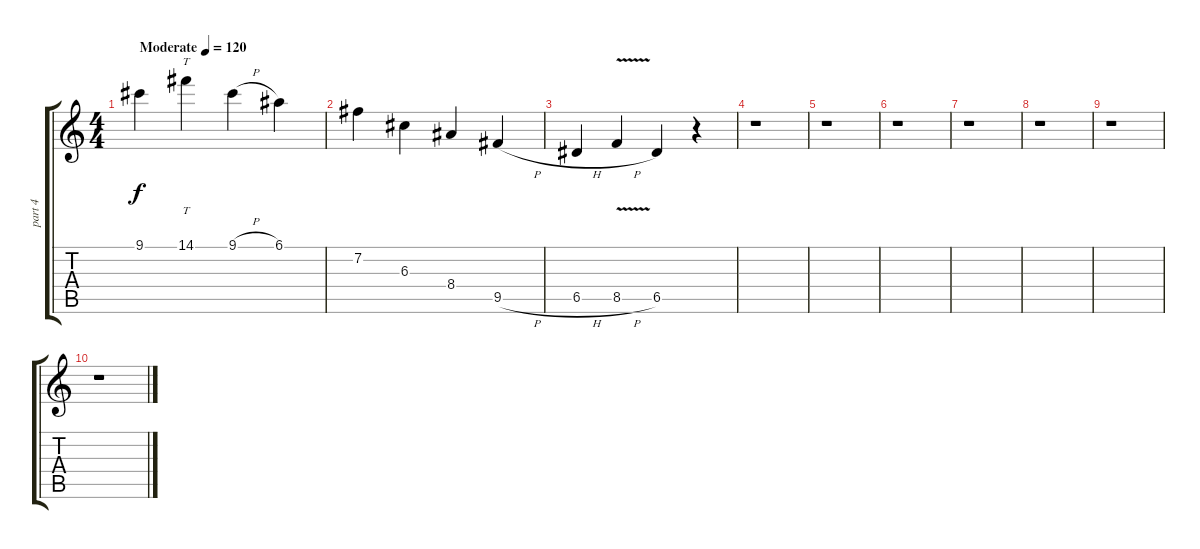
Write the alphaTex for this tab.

\track ("part 4" "part 4") {instrument distortionguitar}
\staff {score tabs}
\tuning (E4 B3 G3 D3 A2 E2) {hide}
\ts (4 4)
\tempo (120 "Moderate")
\clef g2
\ks c
9.1.4{dy f instrument distortionguitar} 14.1.4{tt} 9.1{h}.4 6.1.4 |
7.2.4 6.3.4 8.4.4 9.5{h}.4 |
6.5{h}.4 8.5{v h}.4 6.5.4 r.4 |
r.1 |
r.1 |
r.1 |
r.1 |
r.1 |
r.1 |
r.1
